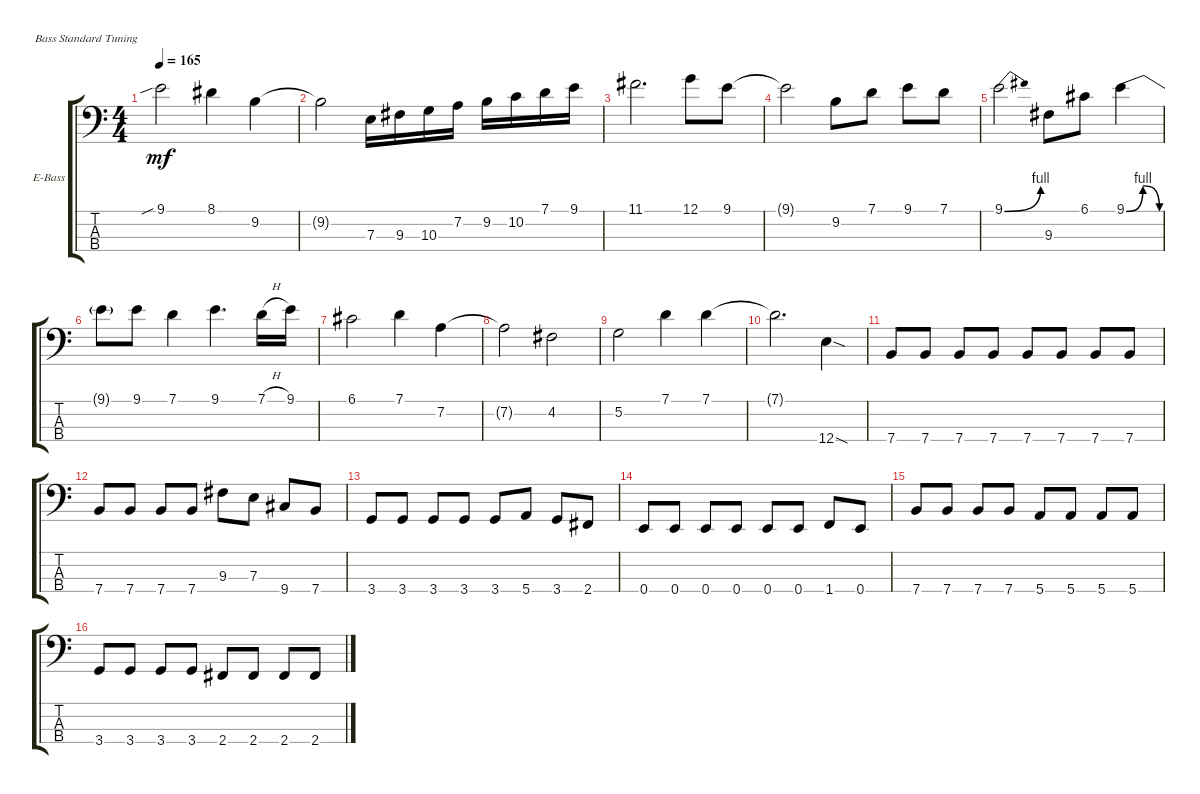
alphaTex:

\defaultSystemsLayout 4
\bracketExtendMode groupsimilarinstruments
\firstSystemTrackNameOrientation horizontal
\otherSystemsTrackNameOrientation horizontal
\track ("Electric Bass" "E-Bass") {instrument electricbassfinger}
\staff {score tabs}
\tuning (G2 D2 A1 E1)
\ts (4 4)
\tempo 165
\clef f4
\ks c
9.1{sib}.2{dy mf} 8.1.4 9.2.4 |
9.2{t}.2 7.3.16 9.3.16 10.3.16 7.2.16 9.2.16 10.2.16 7.1.16 9.1.16 |
11.1.2{d} 12.1.8 9.1.8 |
9.1{t}.2 9.2.8 7.1.8 9.1.8 7.1.8 |
9.1{be (bend 0 0 15 4)}.2 9.3.8 6.1.8 9.1{be (bendrelease 0 0 10.2 4 20.4 4 30 0)}.4 |
9.1{t}.8 9.1.8 7.1.4 9.1.4{d} 7.1{h}.16 9.1.16 |
6.1.2 7.1.4 7.2.4 |
7.2{t}.2 4.2.2 |
5.2.2 7.1.4 7.1.4 |
7.1{t}.2{d} 12.4{sod}.4 |
7.4.8 7.4.8 7.4.8 7.4.8 7.4.8 7.4.8 7.4.8 7.4.8 |
7.4.8 7.4.8 7.4.8 7.4.8 9.3.8 7.3.8 9.4.8 7.4.8 |
3.4.8 3.4.8 3.4.8 3.4.8 3.4.8 5.4.8 3.4.8 2.4.8 |
0.4.8 0.4.8 0.4.8 0.4.8 0.4.8 0.4.8 1.4.8 0.4.8 |
7.4.8 7.4.8 7.4.8 7.4.8 5.4.8 5.4.8 5.4.8 5.4.8 |
3.4.8 3.4.8 3.4.8 3.4.8 2.4.8 2.4.8 2.4.8 2.4.8
